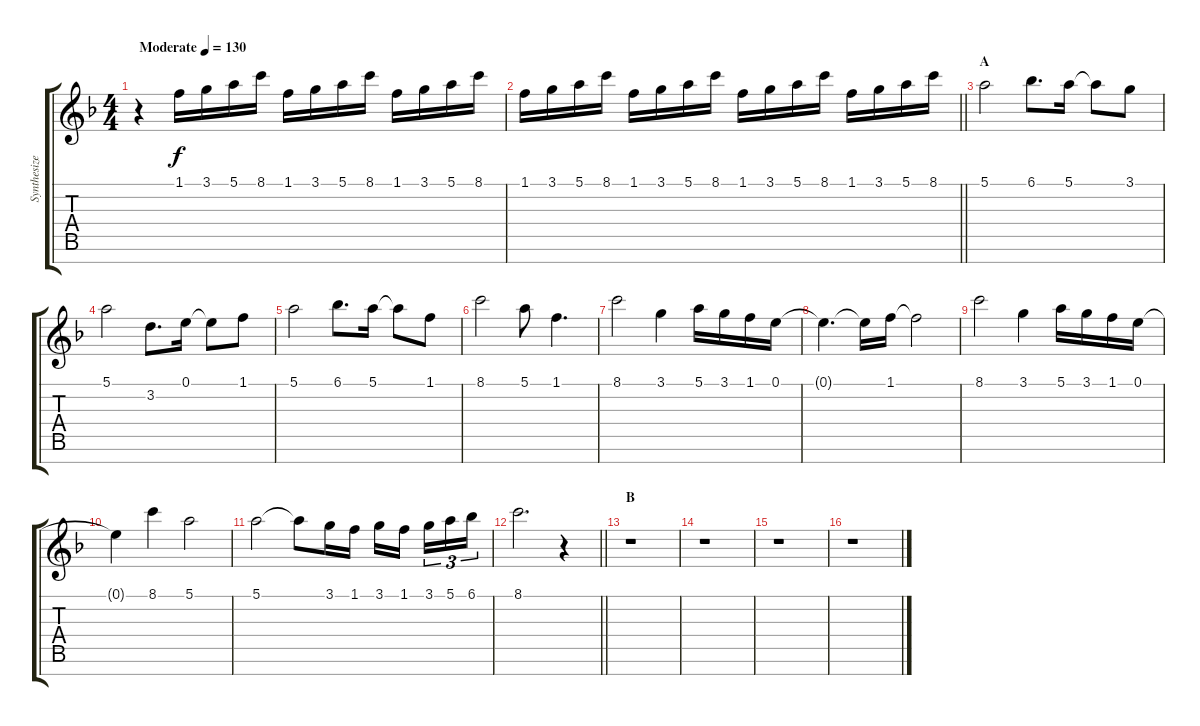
\track ("Synthesizer" "Synthesize") {instrument fx5brightness}
\staff {score tabs}
\tuning (E5 B4 G4 D4 A3 E3 B2) {hide}
\ts (4 4)
\tempo (130 "Moderate")
\clef g2
\ks f
r.4{dy f instrument fx5brightness} 1.1.16 3.1.16 5.1.16 8.1.16 1.1.16 3.1.16 5.1.16 8.1.16 1.1.16 3.1.16 5.1.16 8.1.16 |
\barLineRight lightlight
1.1.16 3.1.16 5.1.16 8.1.16 1.1.16 3.1.16 5.1.16 8.1.16 1.1.16 3.1.16 5.1.16 8.1.16 1.1.16 3.1.16 5.1.16 8.1.16 |
\section ("" "A")
5.1.2 6.1.8{d} 5.1.16 5.1{t}.8 3.1.8 |
5.1.2 3.2.8{d} 0.1.16 0.1{t}.8 1.1.8 |
5.1.2 6.1.8{d} 5.1.16 5.1{t}.8 1.1.8 |
8.1.2 5.1.8 1.1.4{d} |
8.1.2 3.1.4 5.1.16 3.1.16 1.1.16 0.1.16 |
0.1{t}.4{d} 0.1{t}.16 1.1.16 1.1{t}.2 |
8.1.2 3.1.4 5.1.16 3.1.16 1.1.16 0.1.16 |
0.1{t}.4 8.1.4 5.1.2 |
5.1.2 5.1{t}.8 3.1.16 1.1.16 3.1.16 1.1.16{beam splitsecondary} 3.1.16{tu (3 2)} 5.1.16{tu (3 2)} 6.1.16{tu (3 2)} |
\barLineRight lightlight
8.1.2{d} r.4 |
\section ("" "B")
r.1 |
r.1 |
r.1 |
r.1
